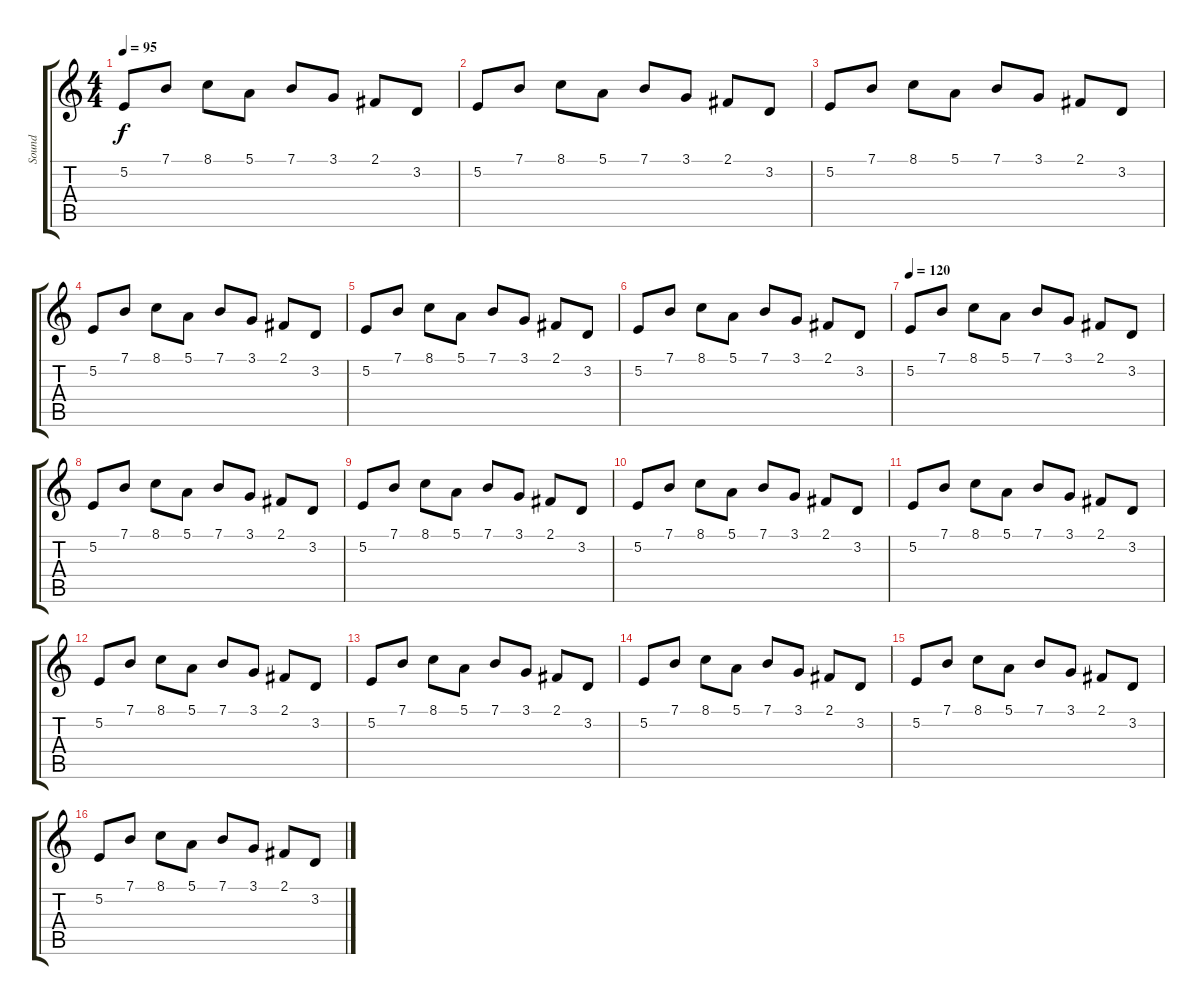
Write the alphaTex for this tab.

\track ("Sound" "Sound") {instrument celesta}
\staff {score tabs}
\tuning (E4 B3 G3 D3 A2 E2) {hide}
\ts (4 4)
\tempo 95
\clef g2
\ks c
5.2.8{dy f} 7.1.8 8.1.8 5.1.8 7.1.8 3.1.8 2.1.8 3.2.8 |
5.2.8 7.1.8 8.1.8 5.1.8 7.1.8 3.1.8 2.1.8 3.2.8 |
5.2.8 7.1.8 8.1.8 5.1.8 7.1.8 3.1.8 2.1.8 3.2.8 |
5.2.8 7.1.8 8.1.8 5.1.8 7.1.8 3.1.8 2.1.8 3.2.8 |
5.2.8 7.1.8 8.1.8 5.1.8 7.1.8 3.1.8 2.1.8 3.2.8 |
5.2.8 7.1.8 8.1.8 5.1.8 7.1.8 3.1.8 2.1.8 3.2.8 |
\tempo 120
5.2.8 7.1.8 8.1.8 5.1.8 7.1.8 3.1.8 2.1.8 3.2.8 |
5.2.8 7.1.8 8.1.8 5.1.8 7.1.8 3.1.8 2.1.8 3.2.8 |
5.2.8 7.1.8 8.1.8 5.1.8 7.1.8 3.1.8 2.1.8 3.2.8 |
5.2.8 7.1.8 8.1.8 5.1.8 7.1.8 3.1.8 2.1.8 3.2.8 |
5.2.8 7.1.8 8.1.8 5.1.8 7.1.8 3.1.8 2.1.8 3.2.8 |
5.2.8 7.1.8 8.1.8 5.1.8 7.1.8 3.1.8 2.1.8 3.2.8 |
5.2.8 7.1.8 8.1.8 5.1.8 7.1.8 3.1.8 2.1.8 3.2.8 |
5.2.8 7.1.8 8.1.8 5.1.8 7.1.8 3.1.8 2.1.8 3.2.8 |
5.2.8 7.1.8 8.1.8 5.1.8 7.1.8 3.1.8 2.1.8 3.2.8 |
5.2.8 7.1.8 8.1.8 5.1.8 7.1.8 3.1.8 2.1.8 3.2.8
